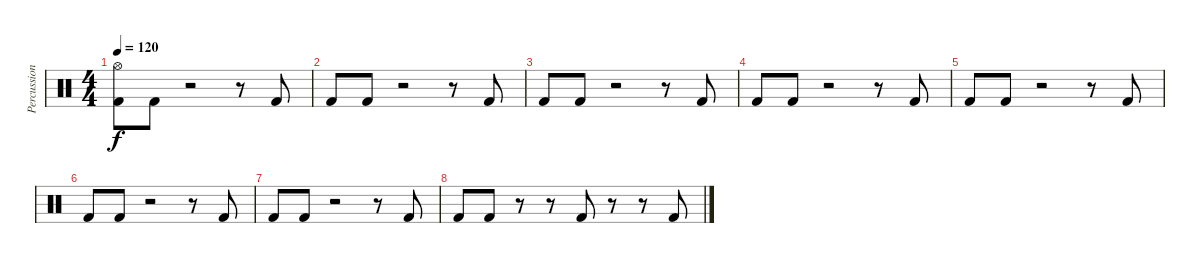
\track ("Percussions" "Percussion") {instrument percussion}
\staff {score}
\articulation defaults
\ts (4 4)
\tempo 120
\clef neutral
\ks c
("Kick (hit) 2" "Hi-Hat (open)").8{dy f} "Kick (hit) 2".8 r.2 r.8 "Kick (hit) 2".8 |
"Kick (hit) 2".8 "Kick (hit) 2".8 r.2 r.8 "Kick (hit) 2".8 |
"Kick (hit) 2".8 "Kick (hit) 2".8 r.2 r.8 "Kick (hit) 2".8 |
"Kick (hit) 2".8 "Kick (hit) 2".8 r.2 r.8 "Kick (hit) 2".8 |
"Kick (hit) 2".8 "Kick (hit) 2".8 r.2 r.8 "Kick (hit) 2".8 |
"Kick (hit) 2".8 "Kick (hit) 2".8 r.2 r.8 "Kick (hit) 2".8 |
"Kick (hit) 2".8 "Kick (hit) 2".8 r.2 r.8 "Kick (hit) 2".8 |
"Kick (hit) 2".8 "Kick (hit) 2".8 r.8 r.8 "Kick (hit) 2".8 r.8 r.8 "Kick (hit) 2".8
